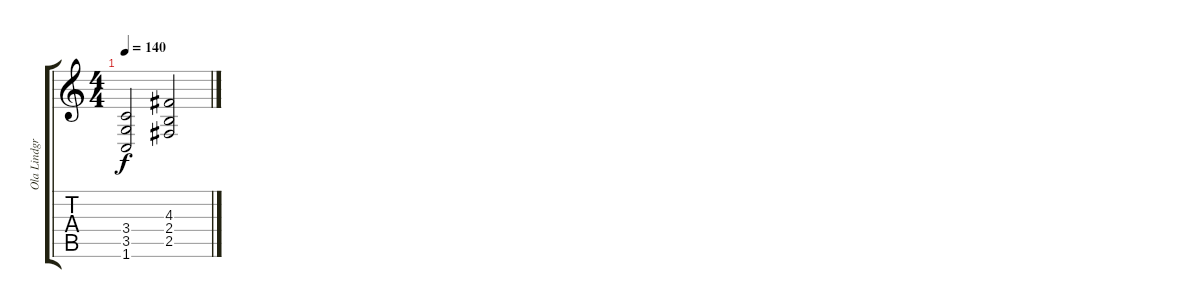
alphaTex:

\track ("Ola Lindgren - Guitar I" "Ola Lindgr") {instrument overdrivenguitar}
\staff {score tabs}
\tuning (B3 G3 D3 A2 E2 B1) {hide}
\ts (4 4)
\tempo 140
\clef g2
\ks c
(3.4 3.5 1.6).2{dy f} (4.3 2.4 2.5).2
